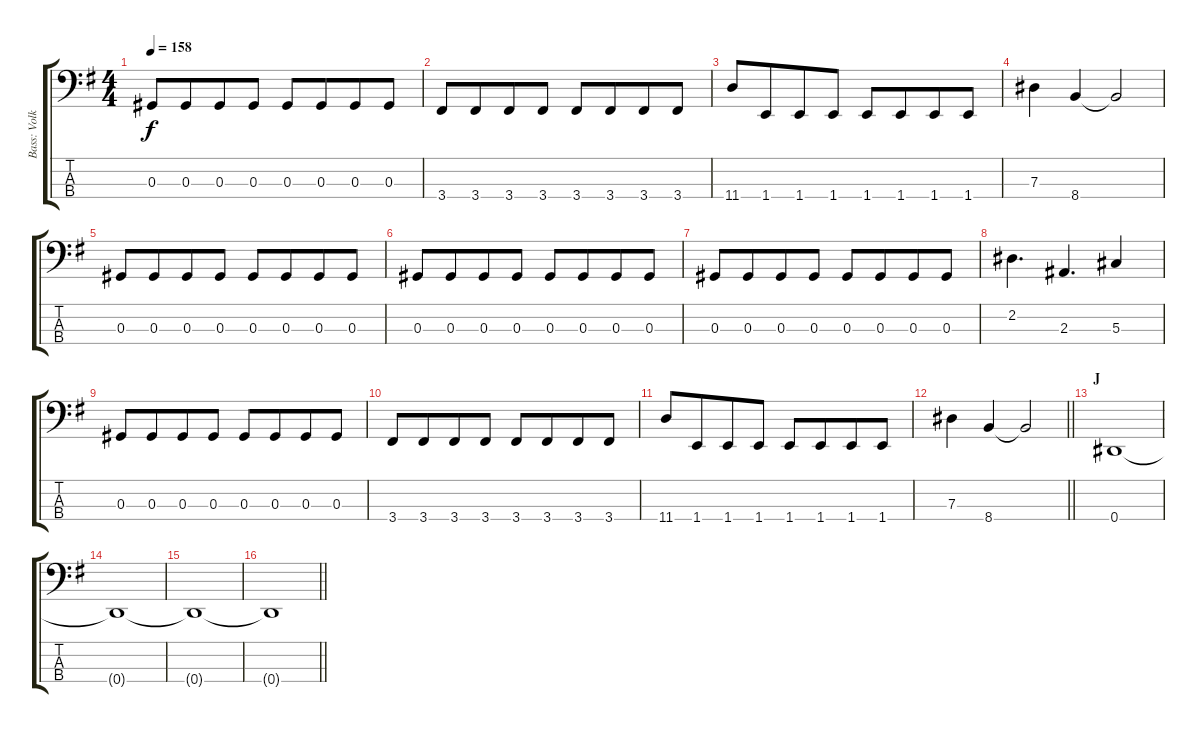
\track ("Bass: Volker" "Bass: Volk") {instrument electricbassfinger}
\staff {score tabs}
\tuning (Gb2 Db2 Ab1 Eb1) {hide}
\ts (4 4)
\tempo 158
\clef f4
\ks g
0.3.8{dy f} 0.3.8{beam merge} 0.3.8 0.3.8 0.3.8 0.3.8{beam merge} 0.3.8 0.3.8 |
3.4.8 3.4.8{beam merge} 3.4.8 3.4.8 3.4.8 3.4.8{beam merge} 3.4.8 3.4.8 |
11.4.8 1.4.8{beam merge} 1.4.8 1.4.8 1.4.8 1.4.8{beam merge} 1.4.8 1.4.8 |
7.3.4 8.4.4 8.4{t}.2 |
0.3.8 0.3.8{beam merge} 0.3.8 0.3.8 0.3.8 0.3.8{beam merge} 0.3.8 0.3.8 |
0.3.8 0.3.8{beam merge} 0.3.8 0.3.8 0.3.8 0.3.8{beam merge} 0.3.8 0.3.8 |
0.3.8 0.3.8{beam merge} 0.3.8 0.3.8 0.3.8 0.3.8{beam merge} 0.3.8 0.3.8 |
2.2.4{d} 2.3.4{d} 5.3.4 |
0.3.8 0.3.8{beam merge} 0.3.8 0.3.8 0.3.8 0.3.8{beam merge} 0.3.8 0.3.8 |
3.4.8 3.4.8{beam merge} 3.4.8 3.4.8 3.4.8 3.4.8{beam merge} 3.4.8 3.4.8 |
11.4.8 1.4.8{beam merge} 1.4.8 1.4.8 1.4.8 1.4.8{beam merge} 1.4.8 1.4.8 |
\barLineRight lightlight
7.3.4 8.4.4 8.4{t}.2 |
\section ("" "J")
0.4.1 |
0.4{t}.1 |
0.4{t}.1 |
\barLineRight lightlight
0.4{t}.1
